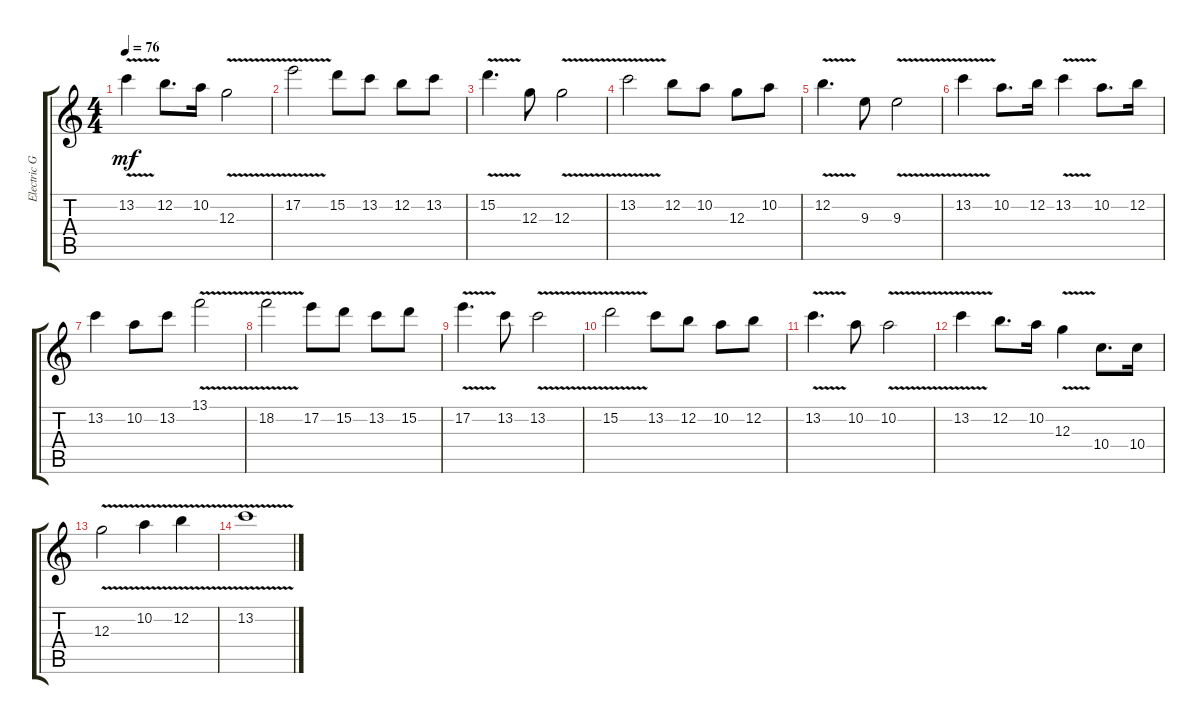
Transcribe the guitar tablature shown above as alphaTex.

\track ("Electric Guitar" "Electric G") {instrument overdrivenguitar}
\staff {score tabs}
\tuning (E4 B3 G3 D3 A2 E2) {hide}
\ts (4 4)
\tempo 76
\clef g2
\ks c
13.2{v}.4{dy mf} 12.2.8{d} 10.2.16 12.3{v}.2 |
17.2{v}.2 15.2.8 13.2.8 12.2.8 13.2.8 |
15.2{v}.4{d} 12.3.8 12.3{v}.2 |
13.2{v}.2 12.2.8 10.2.8 12.3.8 10.2.8 |
12.2{v}.4{d} 9.3.8 9.3{v}.2 |
13.2{v}.4 10.2.8{d} 12.2.16 13.2{v}.4 10.2.8{d} 12.2.16 |
13.2.4 10.2.8 13.2.8 13.1{v}.2 |
18.2{v}.2 17.2.8 15.2.8 13.2.8 15.2.8 |
17.2{v}.4{d} 13.2.8 13.2{v}.2 |
15.2{v}.2 13.2.8 12.2.8 10.2.8 12.2.8 |
13.2{v}.4{d} 10.2.8 10.2{v}.2 |
13.2{v}.4 12.2.8{d} 10.2.16 12.3{v}.4 10.4.8{d} 10.4.16 |
12.3{v}.2 10.2{v}.4 12.2{v}.4 |
13.2{v}.1
